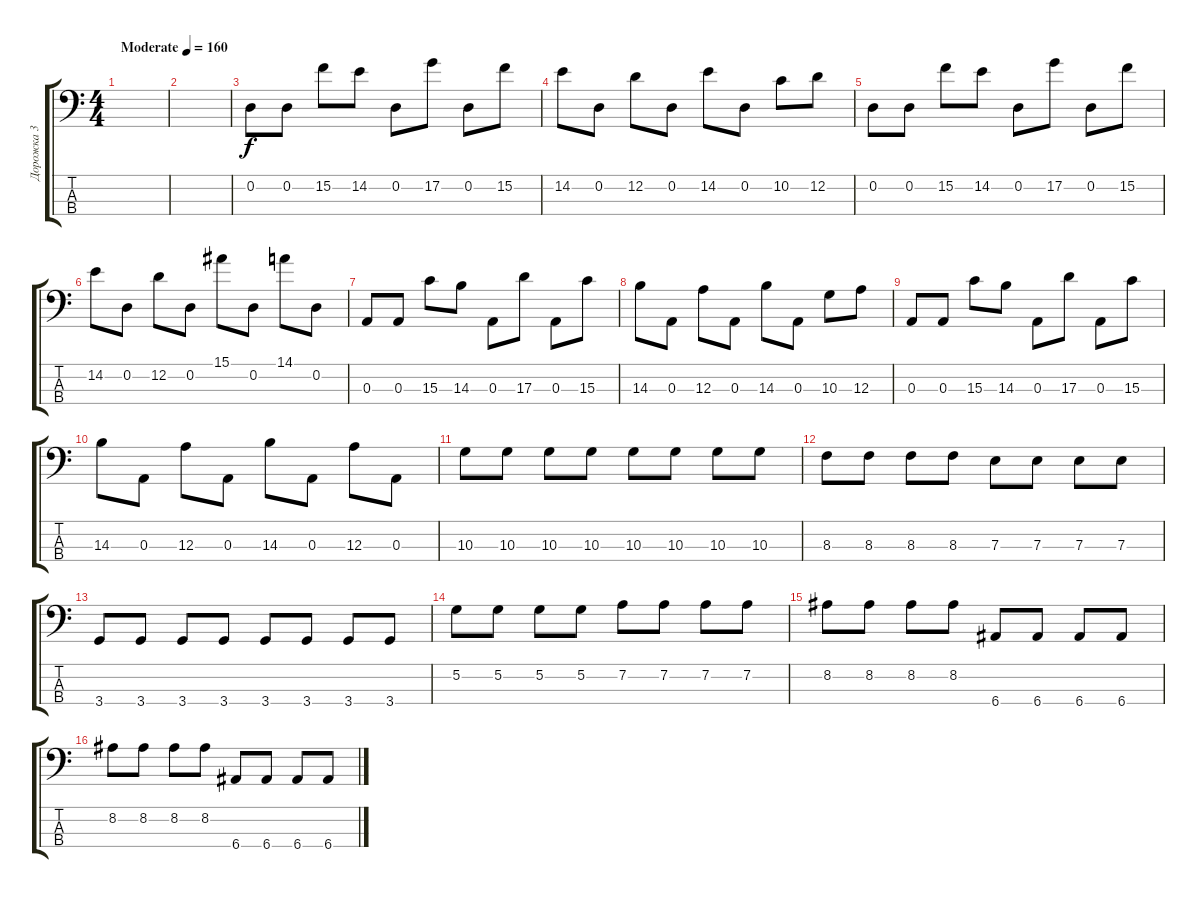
\track ("Дорожка 3" "Дорожка 3") {instrument electricbassfinger}
\staff {score tabs}
\tuning (G2 D2 A1 E1) {hide}
\ts (4 4)
\tempo (160 "Moderate")
\clef f4
\ks c
|
|
0.2.8 0.2.8 15.2.8 14.2.8 0.2.8 17.2.8 0.2.8 15.2.8 |
14.2.8 0.2.8 12.2.8 0.2.8 14.2.8 0.2.8 10.2.8 12.2.8 |
0.2.8 0.2.8 15.2.8 14.2.8 0.2.8 17.2.8 0.2.8 15.2.8 |
14.2.8 0.2.8 12.2.8 0.2.8 15.1.8 0.2.8 14.1.8 0.2.8 |
0.3.8 0.3.8 15.3.8 14.3.8 0.3.8 17.3.8 0.3.8 15.3.8 |
14.3.8 0.3.8 12.3.8 0.3.8 14.3.8 0.3.8 10.3.8 12.3.8 |
0.3.8 0.3.8 15.3.8 14.3.8 0.3.8 17.3.8 0.3.8 15.3.8 |
14.3.8 0.3.8 12.3.8 0.3.8 14.3.8 0.3.8 12.3.8 0.3.8 |
10.3.8 10.3.8 10.3.8 10.3.8 10.3.8 10.3.8 10.3.8 10.3.8 |
8.3.8 8.3.8 8.3.8 8.3.8 7.3.8 7.3.8 7.3.8 7.3.8 |
3.4.8 3.4.8 3.4.8 3.4.8 3.4.8 3.4.8 3.4.8 3.4.8 |
5.2.8 5.2.8 5.2.8 5.2.8 7.2.8 7.2.8 7.2.8 7.2.8 |
8.2.8 8.2.8 8.2.8 8.2.8 6.4.8 6.4.8 6.4.8 6.4.8 |
8.2.8 8.2.8 8.2.8 8.2.8 6.4.8 6.4.8 6.4.8 6.4.8
